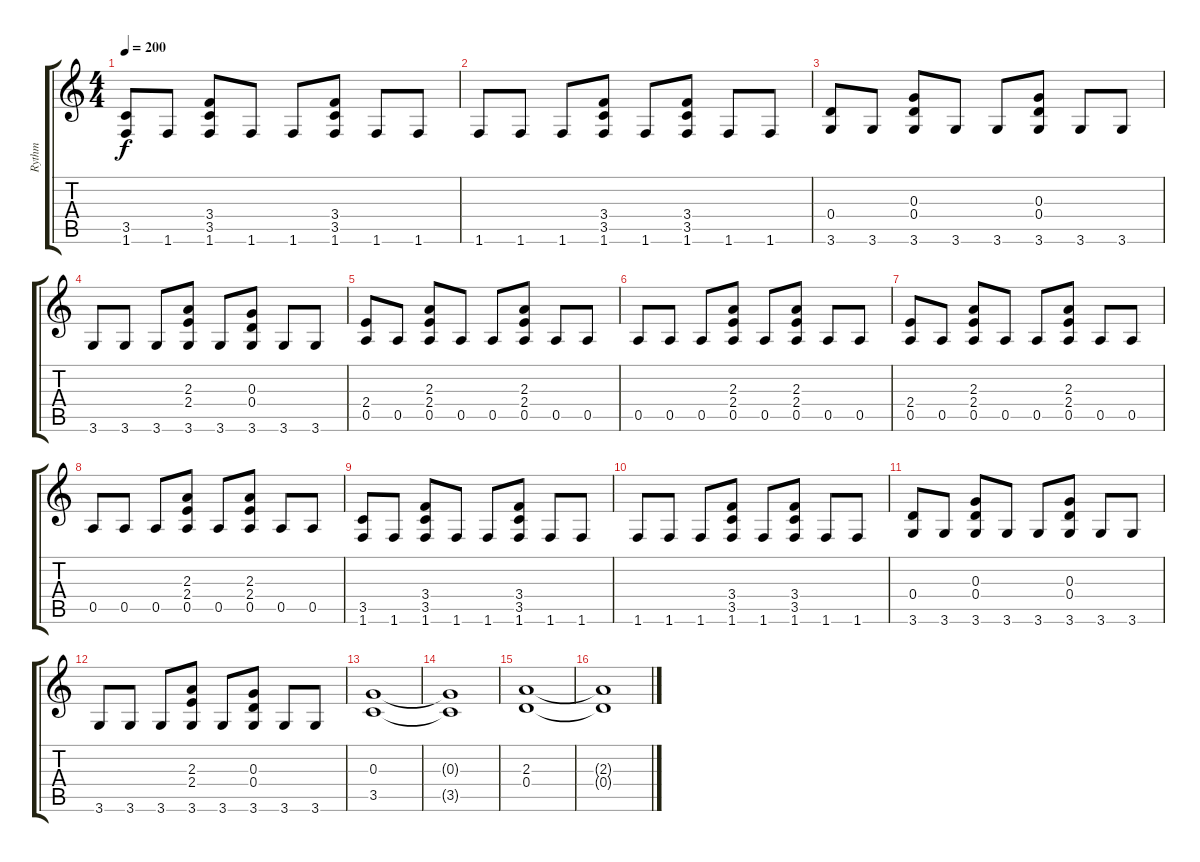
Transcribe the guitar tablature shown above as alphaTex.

\track ("Rythm" "Rythm") {instrument distortionguitar}
\staff {score tabs}
\tuning (E4 B3 G3 D3 A2 E2) {hide}
\ts (4 4)
\tempo 200
\clef g2
\ks c
(3.5 1.6).8{dy f} 1.6.8 (3.4 3.5 1.6).8 1.6.8 1.6.8 (3.4 3.5 1.6).8 1.6.8 1.6.8 |
1.6.8 1.6.8 1.6.8 (3.4 3.5 1.6).8 1.6.8 (3.4 3.5 1.6).8 1.6.8 1.6.8 |
(0.4 3.6).8 3.6.8 (0.3 0.4 3.6).8 3.6.8 3.6.8 (0.3 0.4 3.6).8 3.6.8 3.6.8 |
3.6.8 3.6.8 3.6.8 (2.3 2.4 3.6).8 3.6.8 (0.3 0.4 3.6).8 3.6.8 3.6.8 |
(2.4 0.5).8 0.5.8 (2.3 2.4 0.5).8 0.5.8 0.5.8 (2.3 2.4 0.5).8 0.5.8 0.5.8 |
0.5.8 0.5.8 0.5.8 (2.3 2.4 0.5).8 0.5.8 (2.3 2.4 0.5).8 0.5.8 0.5.8 |
(2.4 0.5).8 0.5.8 (2.3 2.4 0.5).8 0.5.8 0.5.8 (2.3 2.4 0.5).8 0.5.8 0.5.8 |
0.5.8 0.5.8 0.5.8 (2.3 2.4 0.5).8 0.5.8 (2.3 2.4 0.5).8 0.5.8 0.5.8 |
(3.5 1.6).8 1.6.8 (3.4 3.5 1.6).8 1.6.8 1.6.8 (3.4 3.5 1.6).8 1.6.8 1.6.8 |
1.6.8 1.6.8 1.6.8 (3.4 3.5 1.6).8 1.6.8 (3.4 3.5 1.6).8 1.6.8 1.6.8 |
(0.4 3.6).8 3.6.8 (0.3 0.4 3.6).8 3.6.8 3.6.8 (0.3 0.4 3.6).8 3.6.8 3.6.8 |
3.6.8 3.6.8 3.6.8 (2.3 2.4 3.6).8 3.6.8 (0.3 0.4 3.6).8 3.6.8 3.6.8 |
(0.3 3.5).1 |
(0.3{t} 3.5{t}).1 |
(2.3 0.4).1 |
(2.3{t} 0.4{t}).1
